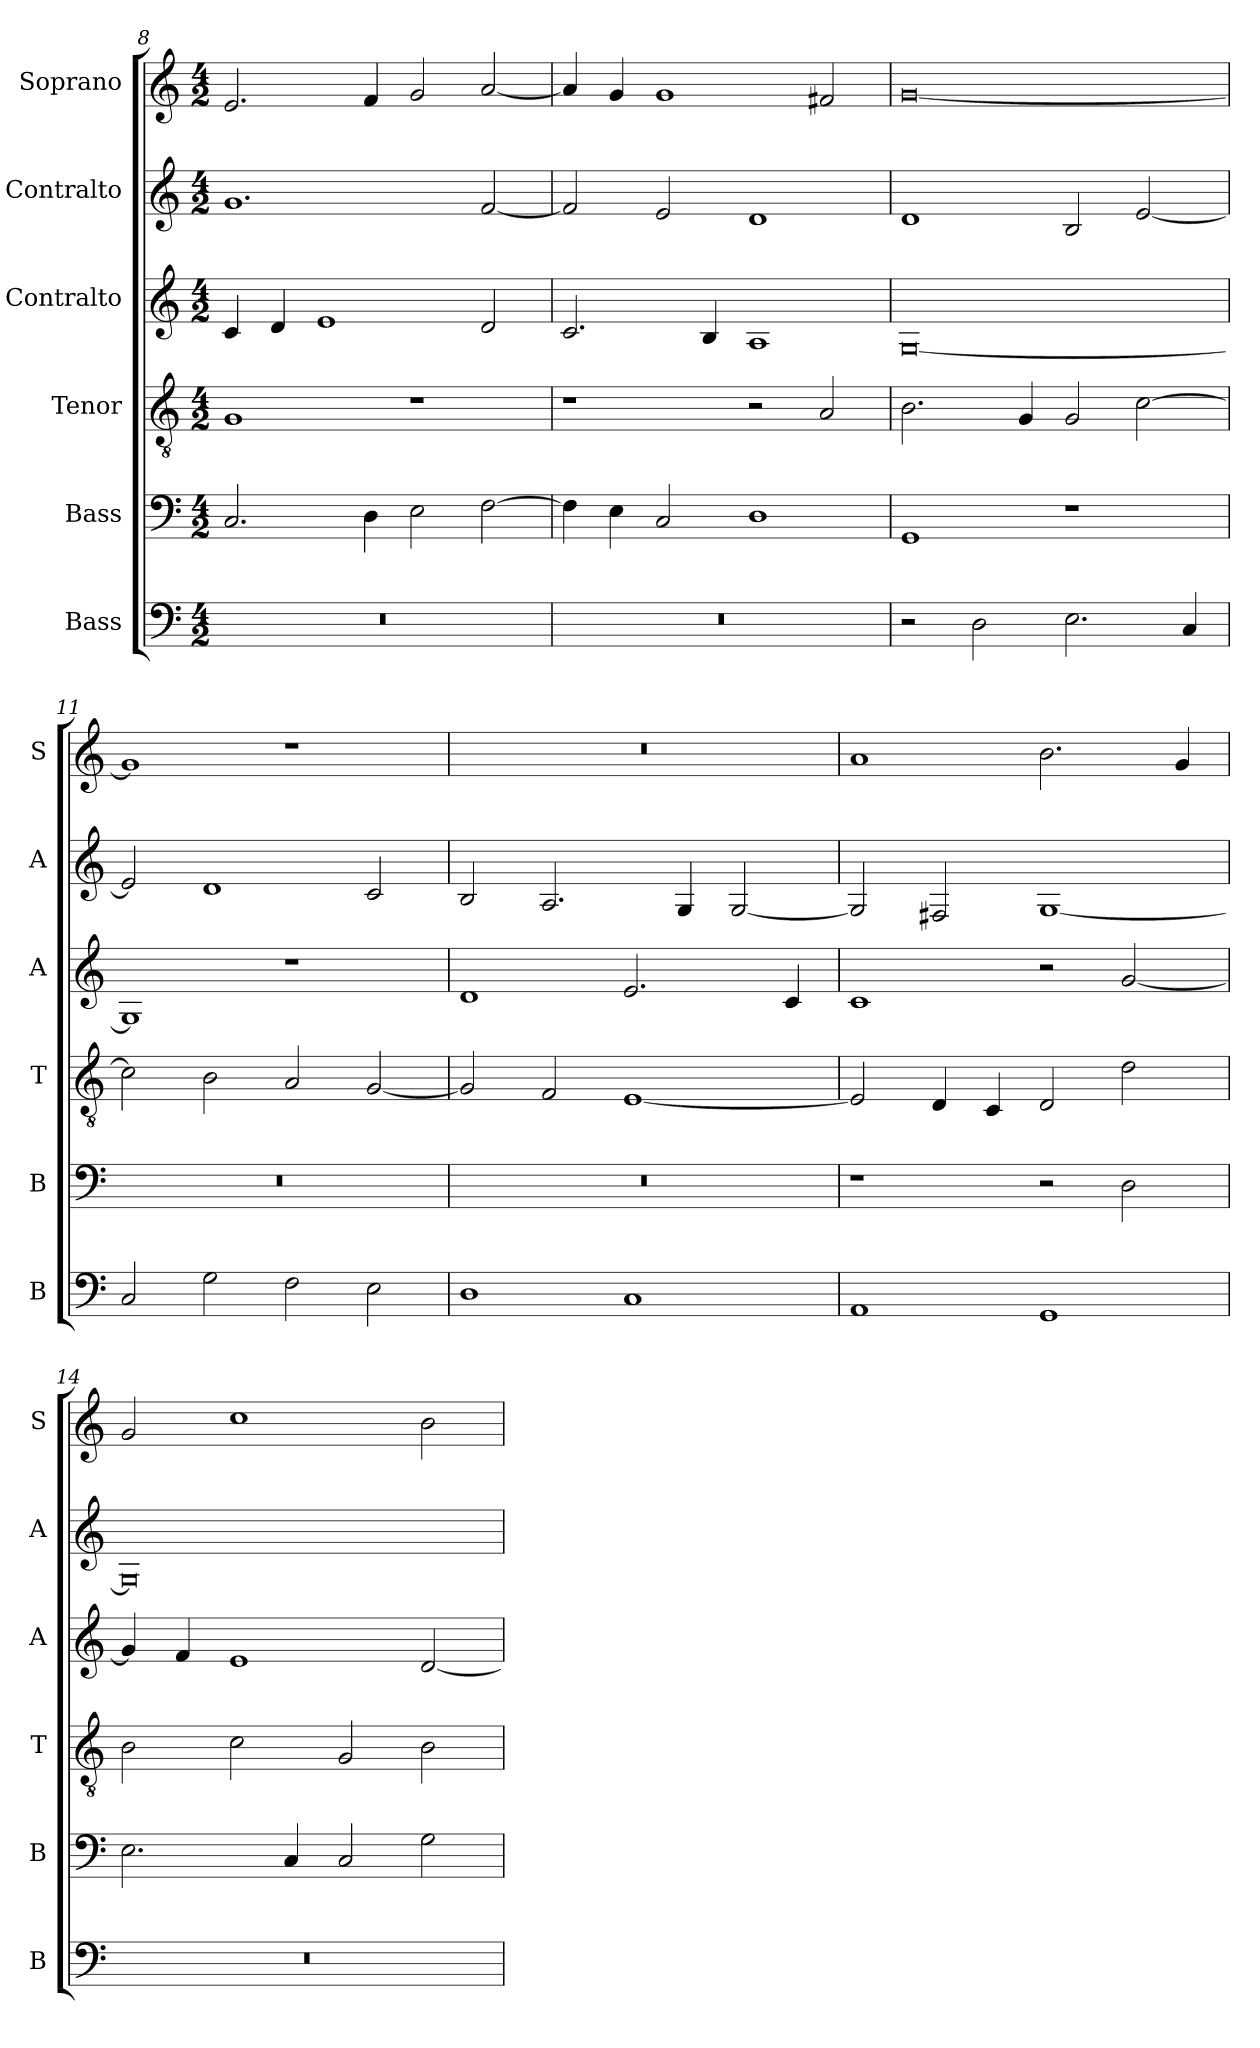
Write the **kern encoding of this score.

**kern	**kern	**kern	**kern	**kern	**kern
*part6	*part5	*part4	*part3	*part2	*part1
*staff6	*staff5	*staff4	*staff3	*staff2	*staff1
*I"Bass	*I"Bass	*I"Tenor	*I"Contralto	*I"Contralto	*I"Soprano
*I'B	*I'B	*I'T	*I'A	*I'A	*I'S
*clefF4	*clefF4	*clefGv2	*clefG2	*clefG2	*clefG2
*k[]	*k[]	*k[]	*k[]	*k[]	*k[]
*G:mix	*G:mix	*G:mix	*G:mix	*G:mix	*G:mix
*M4/2	*M4/2	*M4/2	*M4/2	*M4/2	*M4/2
=8	=8	=8	=8	=8	=8
0r	2.C	1G	4c	1.g	2.e
.	.	.	4d	.	.
.	.	.	1e	.	.
.	4D	.	.	.	4f
.	2E	1r	.	.	2g
.	[2F	.	2d	[2f	[2a
=9	=9	=9	=9	=9	=9
0r	4F]	1r	2.c	2f]	4a]
.	4E	.	.	.	4g
.	2C	.	.	2e	1g
.	.	.	4B	.	.
.	1D	2r	1A	1d	.
.	.	2A	.	.	2f#X
=10	=10	=10	=10	=10	=10
2r	1GG	2.B	[0G	1d	[0g
2D	.	.	.	.	.
.	.	4G	.	.	.
2.E	1r	2G	.	2B	.
.	.	[2c	.	[2e	.
4C	.	.	.	.	.
=11	=11	=11	=11	=11	=11
2C	0r	2c]	1G]	2e]	1g]
2G	.	2B	.	1d	.
2F	.	2A	1r	.	1r
2E	.	[2G	.	2c	.
=12	=12	=12	=12	=12	=12
1D	0r	2G]	1d	2B	0r
.	.	2F	.	2.A	.
1C	.	[1E	2.e	.	.
.	.	.	.	4G	.
.	.	.	.	[2G	.
.	.	.	4c	.	.
=13	=13	=13	=13	=13	=13
1AA	1r	2E]	1c	2G]	1a
.	.	4D	.	2F#X	.
.	.	4C	.	.	.
1GG	2r	2D	2r	[1G	2.b
.	2D	2d	[2g	.	.
.	.	.	.	.	4g
=14	=14	=14	=14	=14	=14
0r	2.E	2B	4g]	0G]	2g
.	.	.	4f	.	.
.	.	2c	1e	.	1cc
.	4C	.	.	.	.
.	2C	2G	.	.	.
.	2G	2B	[2d	.	2b
=	=	=	=	=	=
*-	*-	*-	*-	*-	*-
